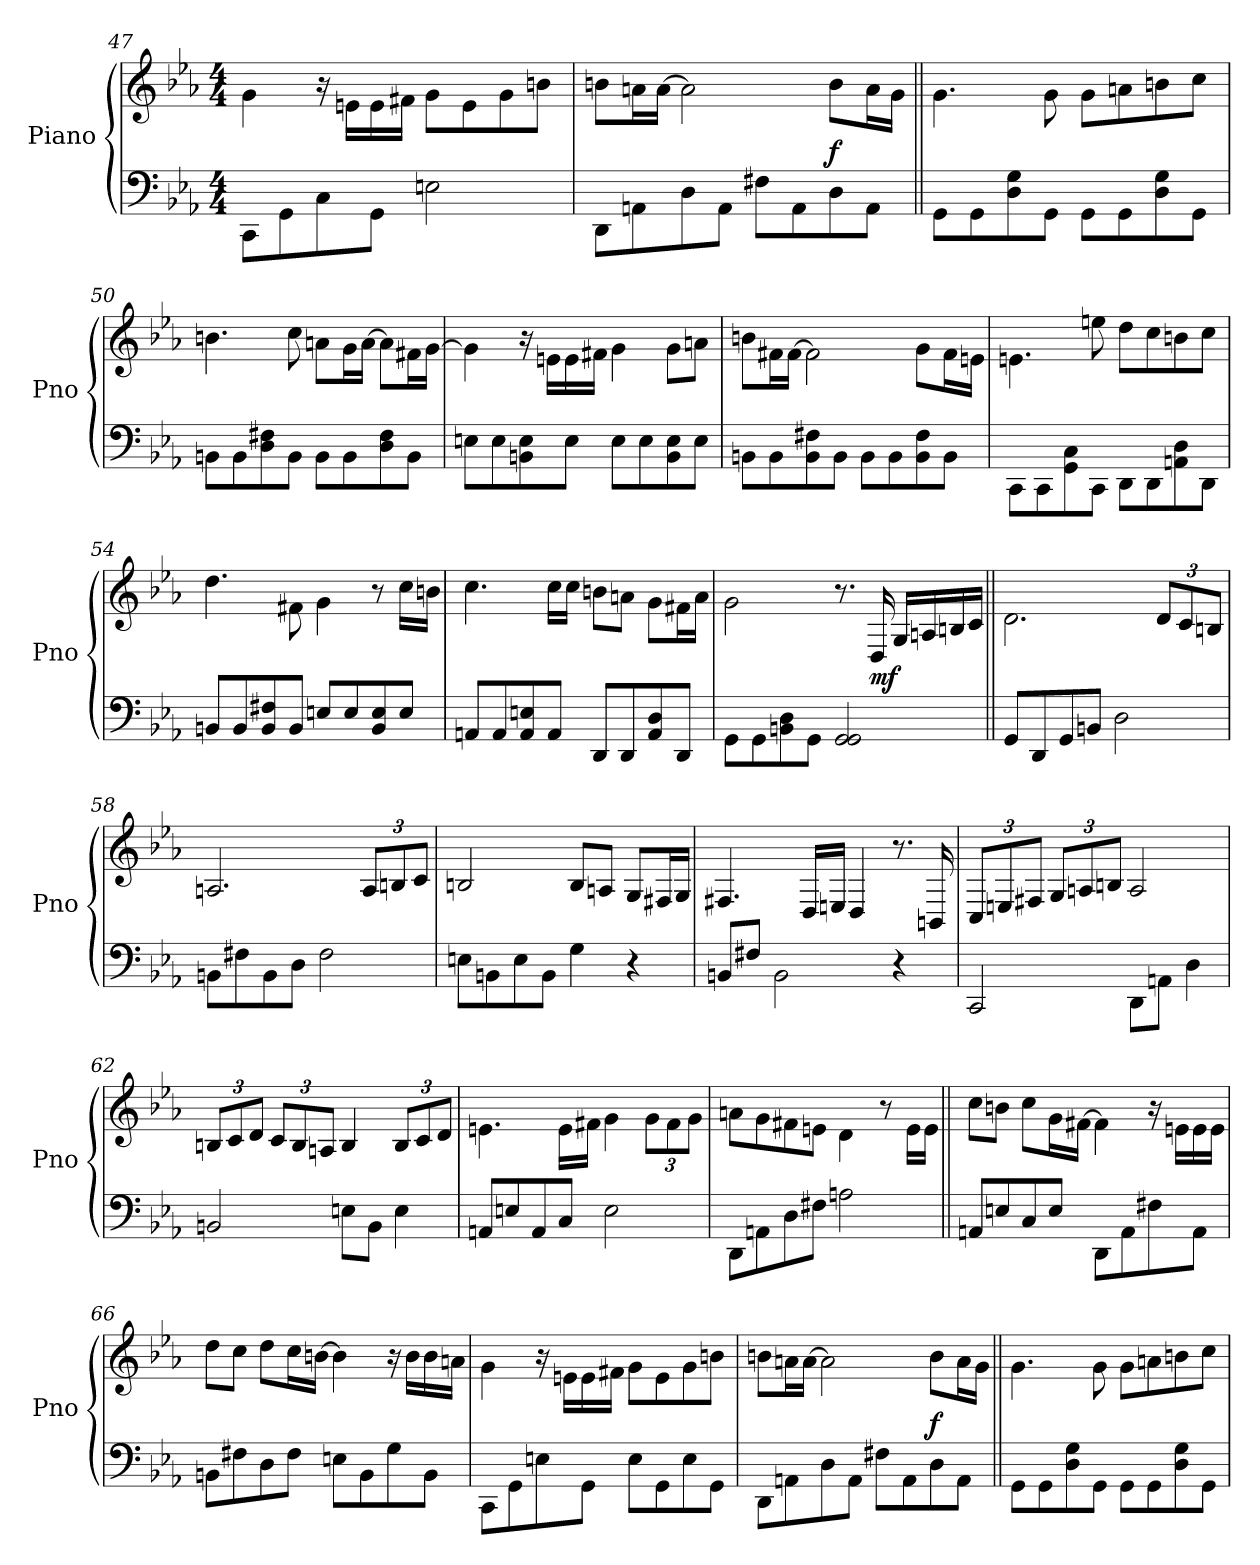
**kern	**dynam	**kern	**dynam
*part2	*part2	*part1	*part1
*staff2	*staff2	*staff1	*staff1
*I"Piano	*	*I"Piano	*
*I'Pno	*	*I'Pno	*
*clefF4	*	*clefG2	*
*k[b-e-a-]	*	*k[b-e-a-]	*
*M4/4	*	*M4/4	*
=47	=47	=47	=47
8CC\L	.	4g\	.
8GG\	.	.	.
8C\	.	16r	.
.	.	16en\LL	.
8GG\J	.	16e\	.
.	.	16f#X\JJ	.
2En\	.	8g\L	.
.	.	8e\	.
.	.	8g\	.
.	.	8bn\J	.
!!LO:LB:g=z
=48	=48	=48	=48
8DD\L	.	8bn\L	.
8AAn\	.	16an\L	.
.	.	[16a\JJ	.
8D\	.	2a\]	.
8AA\J	.	.	.
8F#X\L	.	.	.
8AA\	.	.	.
!	!LO:DY:a	!	!
8D\	f	8b\L	.
8AA\J	.	16a\L	.
.	.	16g\JJ	.
=49||	=49||	=49||	=49||
8GG\L	.	4.g\	.
8GG\	.	.	.
8D\ 8G\	.	.	.
8GG\J	.	8g\	.
8GG\L	.	8g\L	.
8GG\	.	8an\	.
8D\ 8G\	.	8bn\	.
8GG\J	.	8cc\J	.
=50	=50	=50	=50
8BBn\L	.	4.bn\	.
8BB\	.	.	.
8D\ 8F#X\	.	.	.
8BB\J	.	8cc\	.
8BB\L	.	8an\L	.
8BB\	.	16g\L	.
.	.	[16a\JJ	.
8D\ 8F#\	.	8a\L]	.
8BB\J	.	16f#X\L	.
.	.	[16g\JJ	.
!!LO:LB:g=z
=51	=51	=51	=51
8En\L	.	4g\]	.
8E\	.	.	.
8BBn\ 8E\	.	16r	.
.	.	16en\LL	.
8E\J	.	16e\	.
.	.	16f#X\JJ	.
8E\L	.	4g\	.
8E\	.	.	.
8BB\ 8E\	.	8g\L	.
8E\J	.	8an\J	.
=52	=52	=52	=52
8BBn\L	.	8bn\L	.
8BB\	.	16f#X\L	.
.	.	[16f#\JJ	.
8BB\ 8F#X\	.	2f#\]	.
8BB\J	.	.	.
8BB\L	.	.	.
8BB\	.	.	.
8BB\ 8F#\	.	8g\L	.
8BB\J	.	16f#\L	.
.	.	16en\JJ	.
=53	=53	=53	=53
8CC\L	.	4.en\	.
8CC\	.	.	.
8GG\ 8C\	.	.	.
8CC\J	.	8een\	.
8DD\L	.	8dd\L	.
8DD\	.	8cc\	.
8AAn\ 8D\	.	8bn\	.
8DD\J	.	8cc\J	.
!!LO:PB:g=z
=54	=54	=54	=54
8BBn/L	.	4.dd\	.
8BB/	.	.	.
8BB/ 8F#X/	.	.	.
8BB/J	.	8f#X\	.
8En/L	.	4g\	.
8E/	.	.	.
8BB/ 8E/	.	8r	.
8E/J	.	16cc\LL	.
.	.	16bn\JJ	.
=55	=55	=55	=55
8AAn/L	.	4.cc\	.
8AA/	.	.	.
8AA/ 8En/	.	.	.
8AA/J	.	16cc\LL	.
.	.	16cc\JJ	.
8DD/L	.	8bn\L	.
8DD/	.	8an\J	.
8AA/ 8D/	.	8g\L	.
8DD/J	.	16f#X\L	.
.	.	16a\JJ	.
=56	=56	=56	=56
8GG\L	.	2g\	.
8GG\	.	.	.
8BBn\ 8D\	.	.	.
8GG\J	.	.	.
2GG/ 2GG/	.	8.r	.
!	!	!	!LO:DY:b
.	.	16D/	mf
.	.	16G/LL	.
.	.	16An/	.
.	.	16Bn/	.
.	.	16c/JJ	.
!!LO:LB:g=z
=57||	=57||	=57||	=57||
8GG/L	.	2.d\	.
8DD/	.	.	.
8GG/	.	.	.
8BBn/J	.	.	.
2D\	.	.	.
.	.	12d/L	.
.	.	12c/	.
.	.	12Bn/J	.
=58	=58	=58	=58
8BBn\L	.	2.An/	.
8F#X\	.	.	.
8BB\	.	.	.
8D\J	.	.	.
2F#\	.	.	.
.	.	12A/L	.
.	.	12Bn/	.
.	.	12c/J	.
=59	=59	=59	=59
8En\L	.	2Bn/	.
8BBn\	.	.	.
8E\	.	.	.
8BB\J	.	.	.
4G\	.	8B/L	.
.	.	8An/J	.
4r	.	8G/L	.
.	.	16F#X/L	.
.	.	16G/JJ	.
=60	=60	=60	=60
8BBn/L	.	4.F#X/	.
8F#X/J	.	.	.
2BB\	.	.	.
.	.	16D/LL	.
.	.	16En/JJ	.
.	.	4D/	.
4r	.	8.r	.
.	.	16BBn/	.
!!LO:LB:g=z
=61	=61	=61	=61
2CC/	.	12C/L	.
.	.	12En/	.
.	.	12F#X/J	.
.	.	12G/L	.
.	.	12An/	.
.	.	12Bn/J	.
8DD\L	.	2A/	.
8AAn\J	.	.	.
4D\	.	.	.
=62	=62	=62	=62
2BBn/	.	12Bn/L	.
.	.	12c/	.
.	.	12d/J	.
.	.	12c/L	.
.	.	12B/	.
.	.	12An/J	.
8En\L	.	4B/	.
8BB\J	.	.	.
4E\	.	12B/L	.
.	.	12c/	.
.	.	12d/J	.
=63	=63	=63	=63
8AAn/L	.	4.en\	.
8En/	.	.	.
8AA/	.	.	.
8C/J	.	16e\LL	.
.	.	16f#X\JJ	.
2E\	.	4g\	.
.	.	12g\L	.
.	.	12f#\	.
.	.	12g\J	.
!!LO:LB:g=z
=64	=64	=64	=64
8DD\L	.	8an\L	.
8AAn\	.	8g\	.
8D\	.	8f#X\	.
8F#X\J	.	8en\J	.
2An\	.	4d\	.
.	.	8r	.
.	.	16e\LL	.
.	.	16e\JJ	.
!!LO:LB:g=z
=65||	=65||	=65||	=65||
8AAn/L	.	8cc\L	.
8En/	.	8bn\J	.
8C/	.	8cc\L	.
8E/J	.	16g\L	.
.	.	[16f#X\JJ	.
8DD\L	.	4f#\]	.
8AA\	.	.	.
8F#X\	.	16r	.
.	.	16en\LL	.
8AA\J	.	16e\	.
.	.	16e\JJ	.
=66	=66	=66	=66
8BBn\L	.	8dd\L	.
8F#X\	.	8cc\J	.
8D\	.	8dd\L	.
8F#\J	.	16cc\L	.
.	.	[16bn\JJ	.
8En\L	.	4b\]	.
8BB\	.	.	.
8G\	.	16r	.
.	.	16b\LL	.
8BB\J	.	16b\	.
.	.	16an\JJ	.
=67	=67	=67	=67
8CC\L	.	4g\	.
8GG\	.	.	.
8En\	.	16r	.
.	.	16en\LL	.
8GG\J	.	16e\	.
.	.	16f#X\JJ	.
8E\L	.	8g\L	.
8GG\	.	8e\	.
8E\	.	8g\	.
8GG\J	.	8bn\J	.
!!LO:LB:g=z
=68	=68	=68	=68
8DD\L	.	8bn\L	.
8AAn\	.	16an\L	.
.	.	[16a\JJ	.
8D\	.	2a\]	.
8AA\J	.	.	.
8F#X\L	.	.	.
8AA\	.	.	.
!	!LO:DY:a	!	!
8D\	f	8b\L	.
8AA\J	.	16a\L	.
.	.	16g\JJ	.
=69||	=69||	=69||	=69||
8GG\L	.	4.g\	.
8GG\	.	.	.
8D\ 8G\	.	.	.
8GG\J	.	8g\	.
8GG\L	.	8g\L	.
8GG\	.	8an\	.
8D\ 8G\	.	8bn\	.
8GG\J	.	8cc\J	.
=	=	=	=
*-	*-	*-	*-
